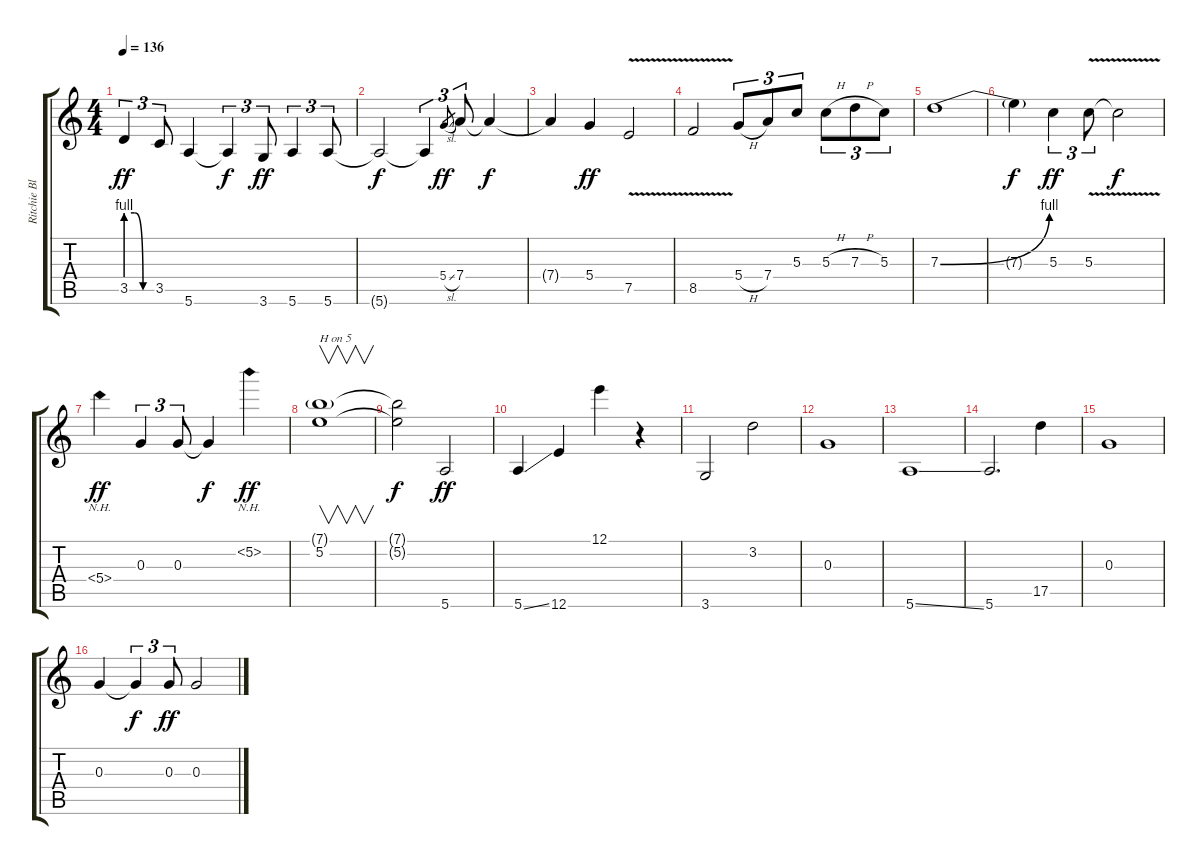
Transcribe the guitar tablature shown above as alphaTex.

\track ("Ritchie Blackmore" "Ritchie Bl") {instrument overdrivenguitar}
\staff {score tabs}
\tuning (E4 B3 G3 D3 A2 E2) {hide}
\ts (4 4)
\tempo 136
\clef g2
\ks c
3.5{be (custom 0 4 20 4 40 0 60 0)}.4{tu (3 2) dy ff} 3.5.8{tu (3 2)} 5.6.4 5.6{t}.4{tu (3 2) dy f} 3.6.8{tu (3 2) dy ff} 5.6.4{tu (3 2)} 5.6.8{tu (3 2)} |
5.6{t}.2{dy f} 5.6{t}.4{tu (3 2)} 5.4{sl}.8{gr dy ff} 7.4.8{tu (3 2)} 7.4{t}.4{dy f} |
7.4{t}.4 5.4.4{dy ff} 7.5{v}.2 |
8.5{v}.2 5.4{h}.8{tu (3 2)} 7.4.8{tu (3 2)} 5.3.8{tu (3 2)} 5.3{h}.8{tu (3 2)} 7.3{h}.8{tu (3 2)} 5.3.8{tu (3 2)} |
7.3{be (bend 0 0 60 4)}.1 |
7.3{t}.4{dy f} 5.3.4{tu (3 2) dy ff} 5.3{v}.8{tu (3 2)} 5.3{t}.2{dy f} |
5.4{nh}.4{dy ff} 0.3.4{tu (3 2)} 0.3.8{tu (3 2)} 0.3{t}.4{dy f} 5.2{nh}.4{dy ff} |
(7.1{g} 5.2).1{v txt "H on 5"} |
(7.1{t} 5.2{t}).2{dy f} 5.6.2{dy ff} |
5.6{ss}.4 12.6.4 12.1.4 r.4 |
3.6.2 3.2.2 |
0.3.1 |
5.6{ss}.1 |
5.6.2{d} 17.5.4 |
0.3.1 |
0.3.4 0.3{t}.4{tu (3 2) dy f} 0.3.8{tu (3 2) dy ff} 0.3.2
